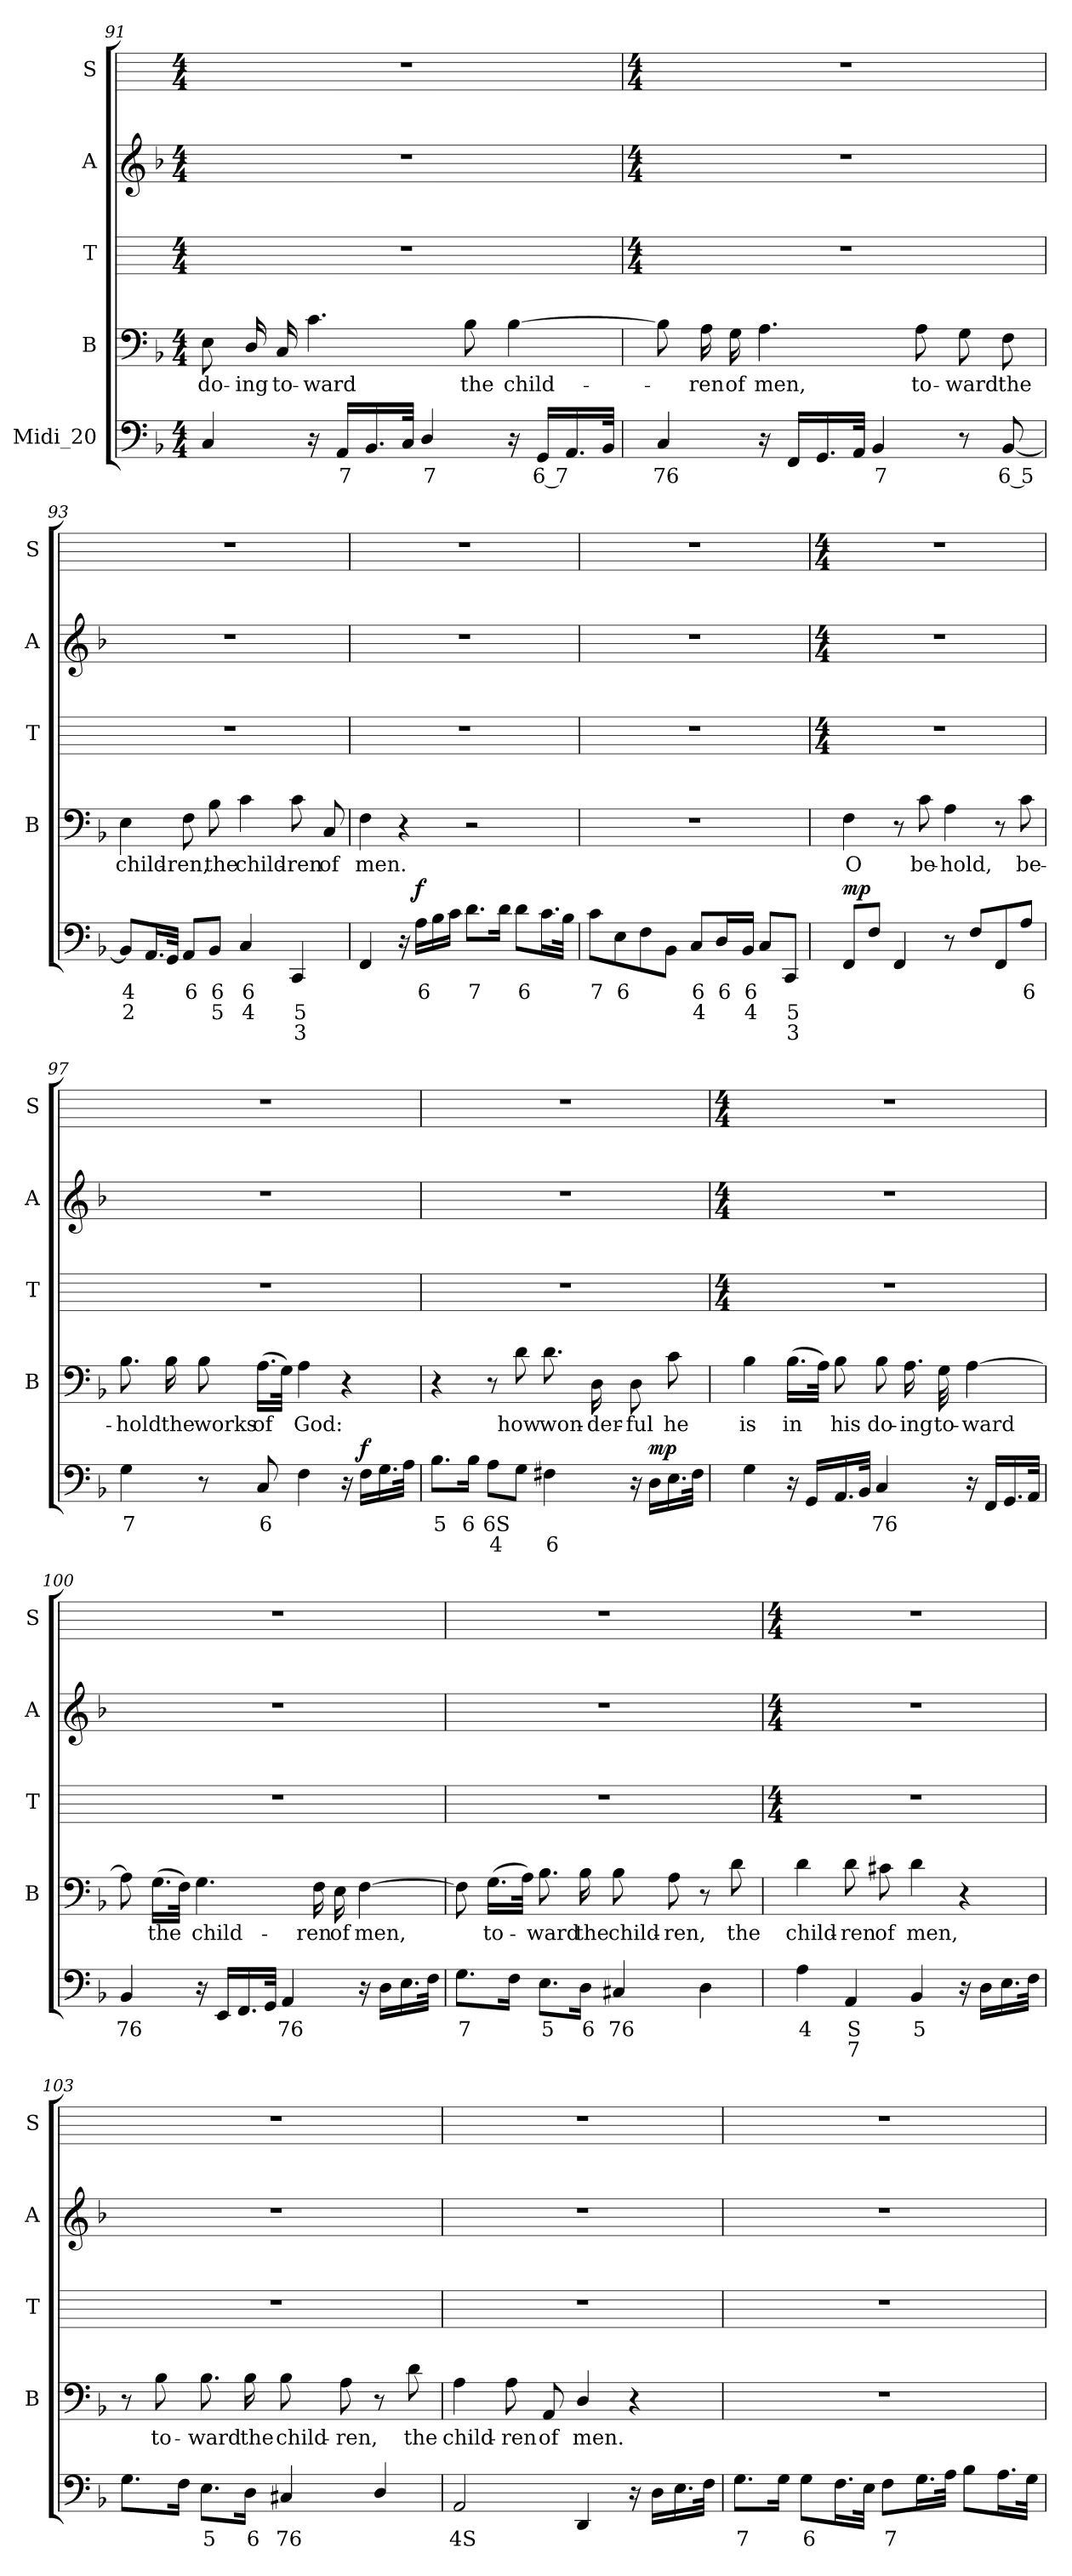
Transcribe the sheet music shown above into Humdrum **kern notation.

**kern	**text	**text	**text	**dynam	**kern	**text	**kern	**kern	**kern
*part5	*part5	*part5	*part5	*part5	*part4	*part4	*part3	*part2	*part1
*staff5	*staff5	*staff5	*staff5	*staff5	*staff4	*staff4	*staff3	*staff2	*staff1
*I"Midi_20	*	*	*	*	*I"B	*	*I"T	*I"A	*I"S
*	*	*	*	*	*I'B	*	*I'T	*I'A	*I'S
*clefF4	*	*	*	*	*clefF4	*	*	*clefG2	*
*k[b-]	*	*	*	*	*k[b-]	*	*	*k[b-]	*
*F:	*	*	*	*	*F:	*	*	*F:	*
*M4/4	*	*	*	*	*M4/4	*	*M4/4	*M4/4	*M4/4
=91	=91	=91	=91	=91	=91	=91	=91	=91	=91
!	!	!	!	!	!	!LO:LY:b	!	!	!
4C	.	.	.	.	8E	do-	1r	1r	1r
!	!	!	!	!	!	!LO:LY:b	!	!	!
.	.	.	.	.	16D/	-ing	.	.	.
!	!	!	!	!	!	!LO:LY:b	!	!	!
.	.	.	.	.	16C	to-	.	.	.
!	!	!	!	!	!	!LO:LY:b	!	!	!
16r	.	.	.	.	4.c	-ward	.	.	.
!	!LO:LY:b	!	!	!	!	!	!	!	!
16AALL	7	.	.	.	.	.	.	.	.
16.BB-	.	.	.	.	.	.	.	.	.
32CJJ	.	.	.	.	.	.	.	.	.
!	!LO:LY:b	!	!	!	!	!	!	!	!
4D/	7	.	.	.	.	.	.	.	.
!	!	!	!	!	!	!LO:LY:b	!	!	!
.	.	.	.	.	8B-	the	.	.	.
!	!	!	!	!	!	!LO:LY:b	!	!	!
16r	.	.	.	.	[4B-	child-	.	.	.
!	!LO:LY:b	!	!	!	!	!	!	!	!
16GGLL	6 7	.	.	.	.	.	.	.	.
16.AA	.	.	.	.	.	.	.	.	.
32BB-JJ	.	.	.	.	.	.	.	.	.
!!LO:LB:g=z
=92	=92	=92	=92	=92	=92	=92	=92	=92	=92
*	*	*	*	*	*	*	*M4/4	*M4/4	*M4/4
!	!LO:LY:b	!	!	!	!	!	!	!	!
4C	76	.	.	.	8B-]	.	1r	1r	1r
!	!	!	!	!	!	!LO:LY:b	!	!	!
.	.	.	.	.	16A	ren	.	.	.
!	!	!	!	!	!	!LO:LY:b	!	!	!
.	.	.	.	.	16G	of	.	.	.
!	!	!	!	!	!	!LO:LY:b	!	!	!
16r	.	.	.	.	4.A	men,	.	.	.
16FFLL	.	.	.	.	.	.	.	.	.
16.GG	.	.	.	.	.	.	.	.	.
32AAJJ	.	.	.	.	.	.	.	.	.
!	!LO:LY:b	!	!	!	!	!	!	!	!
4BB-	7	.	.	.	.	.	.	.	.
!	!	!	!	!	!	!LO:LY:b	!	!	!
.	.	.	.	.	8A	to-	.	.	.
!	!	!	!	!	!	!LO:LY:b	!	!	!
8r	.	.	.	.	8G	-ward	.	.	.
!	!LO:LY:b	!	!	!	!	!LO:LY:b	!	!	!
[8BB-	6 5	.	.	.	8F	the	.	.	.
=93	=93	=93	=93	=93	=93	=93	=93	=93	=93
!	!LO:LY:b	!LO:LY:b	!	!	!	!LO:LY:b	!	!	!
8BB-L]	4	2	.	.	4E	child-	1r	1r	1r
16.AAL	.	.	.	.	.	.	.	.	.
32GGJJ	.	.	.	.	.	.	.	.	.
!	!LO:LY:b	!	!	!	!	!LO:LY:b	!	!	!
8AAL	6	.	.	.	8F	-ren,	.	.	.
!	!LO:LY:b	!LO:LY:b	!	!	!	!LO:LY:b	!	!	!
8BB-J	6	5	.	.	8B-	the	.	.	.
!	!LO:LY:b	!LO:LY:b	!	!	!	!LO:LY:b	!	!	!
4C	6	4	.	.	4c	child-	.	.	.
!	!	!LO:LY:b	!LO:LY:b	!	!	!LO:LY:b	!	!	!
4CC	.	5	3	.	8c	-ren	.	.	.
!	!	!	!	!	!	!LO:LY:b	!	!	!
.	.	.	.	.	8C	of	.	.	.
=94	=94	=94	=94	=94	=94	=94	=94	=94	=94
!	!	!	!	!	!	!LO:LY:b	!	!	!
4FF	.	.	.	.	4F	men.	1r	1r	1r
16r	.	.	.	.	4r	.	.	.	.
!	!LO:LY:b	!	!	!LO:DY:b	!	!	!	!	!
16ALL	6	.	.	f	.	.	.	.	.
16B-	.	.	.	.	.	.	.	.	.
16cJJ	.	.	.	.	.	.	.	.	.
!	!LO:LY:b	!	!	!	!	!	!	!	!
8.dL	7	.	.	.	2r	.	.	.	.
16dJ	.	.	.	.	.	.	.	.	.
!	!LO:LY:b	!	!	!	!	!	!	!	!
8dL	6	.	.	.	.	.	.	.	.
16.cL	.	.	.	.	.	.	.	.	.
32B-JJ	.	.	.	.	.	.	.	.	.
=95	=95	=95	=95	=95	=95	=95	=95	=95	=95
!	!LO:LY:b	!	!	!	!	!	!	!	!
8cL	7	.	.	.	1r	.	1r	1r	1r
!	!LO:LY:b	!	!	!	!	!	!	!	!
8E	6	.	.	.	.	.	.	.	.
8F	.	.	.	.	.	.	.	.	.
8BB-J	.	.	.	.	.	.	.	.	.
!	!LO:LY:b	!LO:LY:b	!	!	!	!	!	!	!
8CL	6	4	.	.	.	.	.	.	.
!	!LO:LY:b	!	!	!	!	!	!	!	!
16DL	6	.	.	.	.	.	.	.	.
!	!LO:LY:b	!LO:LY:b	!	!	!	!	!	!	!
16BB-JJ	6	4	.	.	.	.	.	.	.
8CL	.	.	.	.	.	.	.	.	.
!	!	!LO:LY:b	!LO:LY:b	!	!	!	!	!	!
8CCJ	.	5	3	.	.	.	.	.	.
!!LO:LB:g=z
=96	=96	=96	=96	=96	=96	=96	=96	=96	=96
*	*	*	*	*	*	*	*M4/4	*M4/4	*M4/4
!	!	!	!	!LO:DY:b	!	!LO:LY:b	!	!	!
8FFL	.	.	.	mp	4F	O	1r	1r	1r
8FJ	.	.	.	.	.	.	.	.	.
4FF	.	.	.	.	8r	.	.	.	.
!	!	!	!	!	!	!LO:LY:b	!	!	!
.	.	.	.	.	8c	be-	.	.	.
!	!	!	!	!	!	!LO:LY:b	!	!	!
8r	.	.	.	.	4A	-hold,	.	.	.
8FL	.	.	.	.	.	.	.	.	.
8FF	.	.	.	.	8r	.	.	.	.
!	!LO:LY:b	!	!	!	!	!LO:LY:b	!	!	!
8AJ	6	.	.	.	8c	be-	.	.	.
=97	=97	=97	=97	=97	=97	=97	=97	=97	=97
!	!LO:LY:b	!	!	!	!	!LO:LY:b	!	!	!
4G	7	.	.	.	8.B-	-hold	1r	1r	1r
!	!	!	!	!	!	!LO:LY:b	!	!	!
.	.	.	.	.	16B-	the	.	.	.
!	!	!	!	!	!	!LO:LY:b	!	!	!
8r	.	.	.	.	8B-	works	.	.	.
!	!LO:LY:b	!	!	!	!	!LO:LY:b	!	!	!
8C	6	.	.	.	(>16.ALL	of	.	.	.
.	.	.	.	.	32GJJ)	.	.	.	.
!	!	!	!	!	!	!LO:LY:b	!	!	!
4F	.	.	.	.	4A	God:	.	.	.
16r	.	.	.	.	4r	.	.	.	.
!	!	!	!	!LO:DY:b	!	!	!	!	!
16FLL	.	.	.	f	.	.	.	.	.
16.G	.	.	.	.	.	.	.	.	.
32AJJ	.	.	.	.	.	.	.	.	.
=98	=98	=98	=98	=98	=98	=98	=98	=98	=98
!	!LO:LY:b	!	!	!	!	!	!	!	!
8.B-L	5	.	.	.	4r	.	1r	1r	1r
!	!LO:LY:b	!	!	!	!	!	!	!	!
16B-J	6	.	.	.	.	.	.	.	.
!	!LO:LY:b	!LO:LY:b	!	!	!	!	!	!	!
8AL	6S	4	.	.	8r	.	.	.	.
!	!	!	!	!	!	!LO:LY:b	!	!	!
8GJ	.	.	.	.	8d	how	.	.	.
!	!	!LO:LY:b	!	!	!	!LO:LY:b	!	!	!
4F#X	.	6	.	.	8.d	won-	.	.	.
!	!	!	!	!	!	!LO:LY:b	!	!	!
.	.	.	.	.	16D	-der-	.	.	.
!	!	!	!	!	!	!LO:LY:b	!	!	!
16r	.	.	.	.	8D	-ful	.	.	.
!	!	!	!	!LO:DY:b	!	!	!	!	!
16DLL	.	.	.	mp	.	.	.	.	.
!	!	!	!	!	!	!LO:LY:b	!	!	!
16.E	.	.	.	.	8c	he	.	.	.
32F#JJ	.	.	.	.	.	.	.	.	.
!!LO:LB:g=z
=99	=99	=99	=99	=99	=99	=99	=99	=99	=99
*	*	*	*	*	*	*	*M4/4	*M4/4	*M4/4
!	!	!	!	!	!	!LO:LY:b	!	!	!
4G	.	.	.	.	4B-	is	1r	1r	1r
!	!	!	!	!	!	!LO:LY:b	!	!	!
16r	.	.	.	.	(>16.B-LL	in	.	.	.
16GGLL	.	.	.	.	.	.	.	.	.
.	.	.	.	.	32AJJ)	.	.	.	.
!	!	!	!	!	!	!LO:LY:b	!	!	!
16.AA	.	.	.	.	8B-	his	.	.	.
32BB-JJ	.	.	.	.	.	.	.	.	.
!	!LO:LY:b	!	!	!	!	!LO:LY:b	!	!	!
4C	76	.	.	.	8B-	do-	.	.	.
!	!	!	!	!	!	!LO:LY:b	!	!	!
.	.	.	.	.	16.A	-ing	.	.	.
!	!	!	!	!	!	!LO:LY:b	!	!	!
.	.	.	.	.	32G	to-	.	.	.
!	!	!	!	!	!	!LO:LY:b	!	!	!
16r	.	.	.	.	[4A	-ward	.	.	.
16FFLL	.	.	.	.	.	.	.	.	.
16.GG	.	.	.	.	.	.	.	.	.
32AAJJ	.	.	.	.	.	.	.	.	.
=100	=100	=100	=100	=100	=100	=100	=100	=100	=100
!	!LO:LY:b	!	!	!	!	!	!	!	!
4BB-	76	.	.	.	8A]	.	1r	1r	1r
!	!	!	!	!	!	!LO:LY:b	!	!	!
.	.	.	.	.	(>16.GLL	the	.	.	.
.	.	.	.	.	32FJJ)	.	.	.	.
!	!	!	!	!	!	!LO:LY:b	!	!	!
16r	.	.	.	.	4.G	child-	.	.	.
16EELL	.	.	.	.	.	.	.	.	.
16.FF	.	.	.	.	.	.	.	.	.
32GGJJ	.	.	.	.	.	.	.	.	.
!	!LO:LY:b	!	!	!	!	!	!	!	!
4AA	76	.	.	.	.	.	.	.	.
!	!	!	!	!	!	!LO:LY:b	!	!	!
.	.	.	.	.	16F	-ren	.	.	.
!	!	!	!	!	!	!LO:LY:b	!	!	!
.	.	.	.	.	16E	of	.	.	.
!	!	!	!	!	!	!LO:LY:b	!	!	!
16r	.	.	.	.	[4F	men,	.	.	.
16DLL	.	.	.	.	.	.	.	.	.
16.E	.	.	.	.	.	.	.	.	.
32FJJ	.	.	.	.	.	.	.	.	.
=101	=101	=101	=101	=101	=101	=101	=101	=101	=101
!	!LO:LY:b	!	!	!	!	!	!	!	!
8.GL	7	.	.	.	8F]	.	1r	1r	1r
!	!	!	!	!	!	!LO:LY:b	!	!	!
.	.	.	.	.	(>16.GLL	to-	.	.	.
16FJ	.	.	.	.	.	.	.	.	.
.	.	.	.	.	32AJJ)	.	.	.	.
!	!LO:LY:b	!	!	!	!	!LO:LY:b	!	!	!
8.EL	5	.	.	.	8.B-	ward	.	.	.
!	!LO:LY:b	!	!	!	!	!LO:LY:b	!	!	!
16DJ	6	.	.	.	16B-	the	.	.	.
!	!LO:LY:b	!	!	!	!	!LO:LY:b	!	!	!
4C#X	76	.	.	.	8B-	child-	.	.	.
!	!	!	!	!	!	!LO:LY:b	!	!	!
.	.	.	.	.	8A	-ren,	.	.	.
4D	.	.	.	.	8r	.	.	.	.
!	!	!	!	!	!	!LO:LY:b	!	!	!
.	.	.	.	.	8d	the	.	.	.
!!LO:LB:g=z
=102	=102	=102	=102	=102	=102	=102	=102	=102	=102
*	*	*	*	*	*	*	*M4/4	*M4/4	*M4/4
!	!LO:LY:b	!	!	!	!	!LO:LY:b	!	!	!
4A	4	.	.	.	4d	child-	1r	1r	1r
!	!LO:LY:b	!LO:LY:b	!	!	!	!LO:LY:b	!	!	!
4AA	S	7	.	.	8d	-ren	.	.	.
!	!	!	!	!	!	!LO:LY:b	!	!	!
.	.	.	.	.	8c#X	of	.	.	.
!	!LO:LY:b	!	!	!	!	!LO:LY:b	!	!	!
4BB-	5	.	.	.	4d	men,	.	.	.
16r	.	.	.	.	4r	.	.	.	.
16DLL	.	.	.	.	.	.	.	.	.
16.E	.	.	.	.	.	.	.	.	.
32FJJ	.	.	.	.	.	.	.	.	.
=103	=103	=103	=103	=103	=103	=103	=103	=103	=103
8.GL	.	.	.	.	8r	.	1r	1r	1r
!	!	!	!	!	!	!LO:LY:b	!	!	!
.	.	.	.	.	8B-	to-	.	.	.
16FJ	.	.	.	.	.	.	.	.	.
!	!LO:LY:b	!	!	!	!	!LO:LY:b	!	!	!
8.EL	5	.	.	.	8.B-	-ward	.	.	.
!	!LO:LY:b	!	!	!	!	!LO:LY:b	!	!	!
16DJ	6	.	.	.	16B-	the	.	.	.
!	!LO:LY:b	!	!	!	!	!LO:LY:b	!	!	!
4C#X	76	.	.	.	8B-	child-	.	.	.
!	!	!	!	!	!	!LO:LY:b	!	!	!
.	.	.	.	.	8A	-ren,	.	.	.
4D/	.	.	.	.	8r	.	.	.	.
!	!	!	!	!	!	!LO:LY:b	!	!	!
.	.	.	.	.	8d	the	.	.	.
=104	=104	=104	=104	=104	=104	=104	=104	=104	=104
!	!LO:LY:b	!	!	!	!	!LO:LY:b	!	!	!
2AA	4S	.	.	.	4A	child-	1r	1r	1r
!	!	!	!	!	!	!LO:LY:b	!	!	!
.	.	.	.	.	8A	-ren	.	.	.
!	!	!	!	!	!	!LO:LY:b	!	!	!
.	.	.	.	.	8AA	of	.	.	.
!	!	!	!	!	!	!LO:LY:b	!	!	!
4DD	.	.	.	.	4D/	men.	.	.	.
16r	.	.	.	.	4r	.	.	.	.
16DLL	.	.	.	.	.	.	.	.	.
16.E	.	.	.	.	.	.	.	.	.
32FJJ	.	.	.	.	.	.	.	.	.
=105	=105	=105	=105	=105	=105	=105	=105	=105	=105
!	!LO:LY:b	!	!	!	!	!	!	!	!
8.GL	7	.	.	.	1r	.	1r	1r	1r
16GJ	.	.	.	.	.	.	.	.	.
!	!LO:LY:b	!	!	!	!	!	!	!	!
8GL	6	.	.	.	.	.	.	.	.
16.FL	.	.	.	.	.	.	.	.	.
32EJJ	.	.	.	.	.	.	.	.	.
!	!LO:LY:b	!	!	!	!	!	!	!	!
8FL	7	.	.	.	.	.	.	.	.
16.GL	.	.	.	.	.	.	.	.	.
32AJJ	.	.	.	.	.	.	.	.	.
8B-L	.	.	.	.	.	.	.	.	.
16.AL	.	.	.	.	.	.	.	.	.
32GJJ	.	.	.	.	.	.	.	.	.
=	=	=	=	=	=	=	=	=	=
*-	*-	*-	*-	*-	*-	*-	*-	*-	*-
